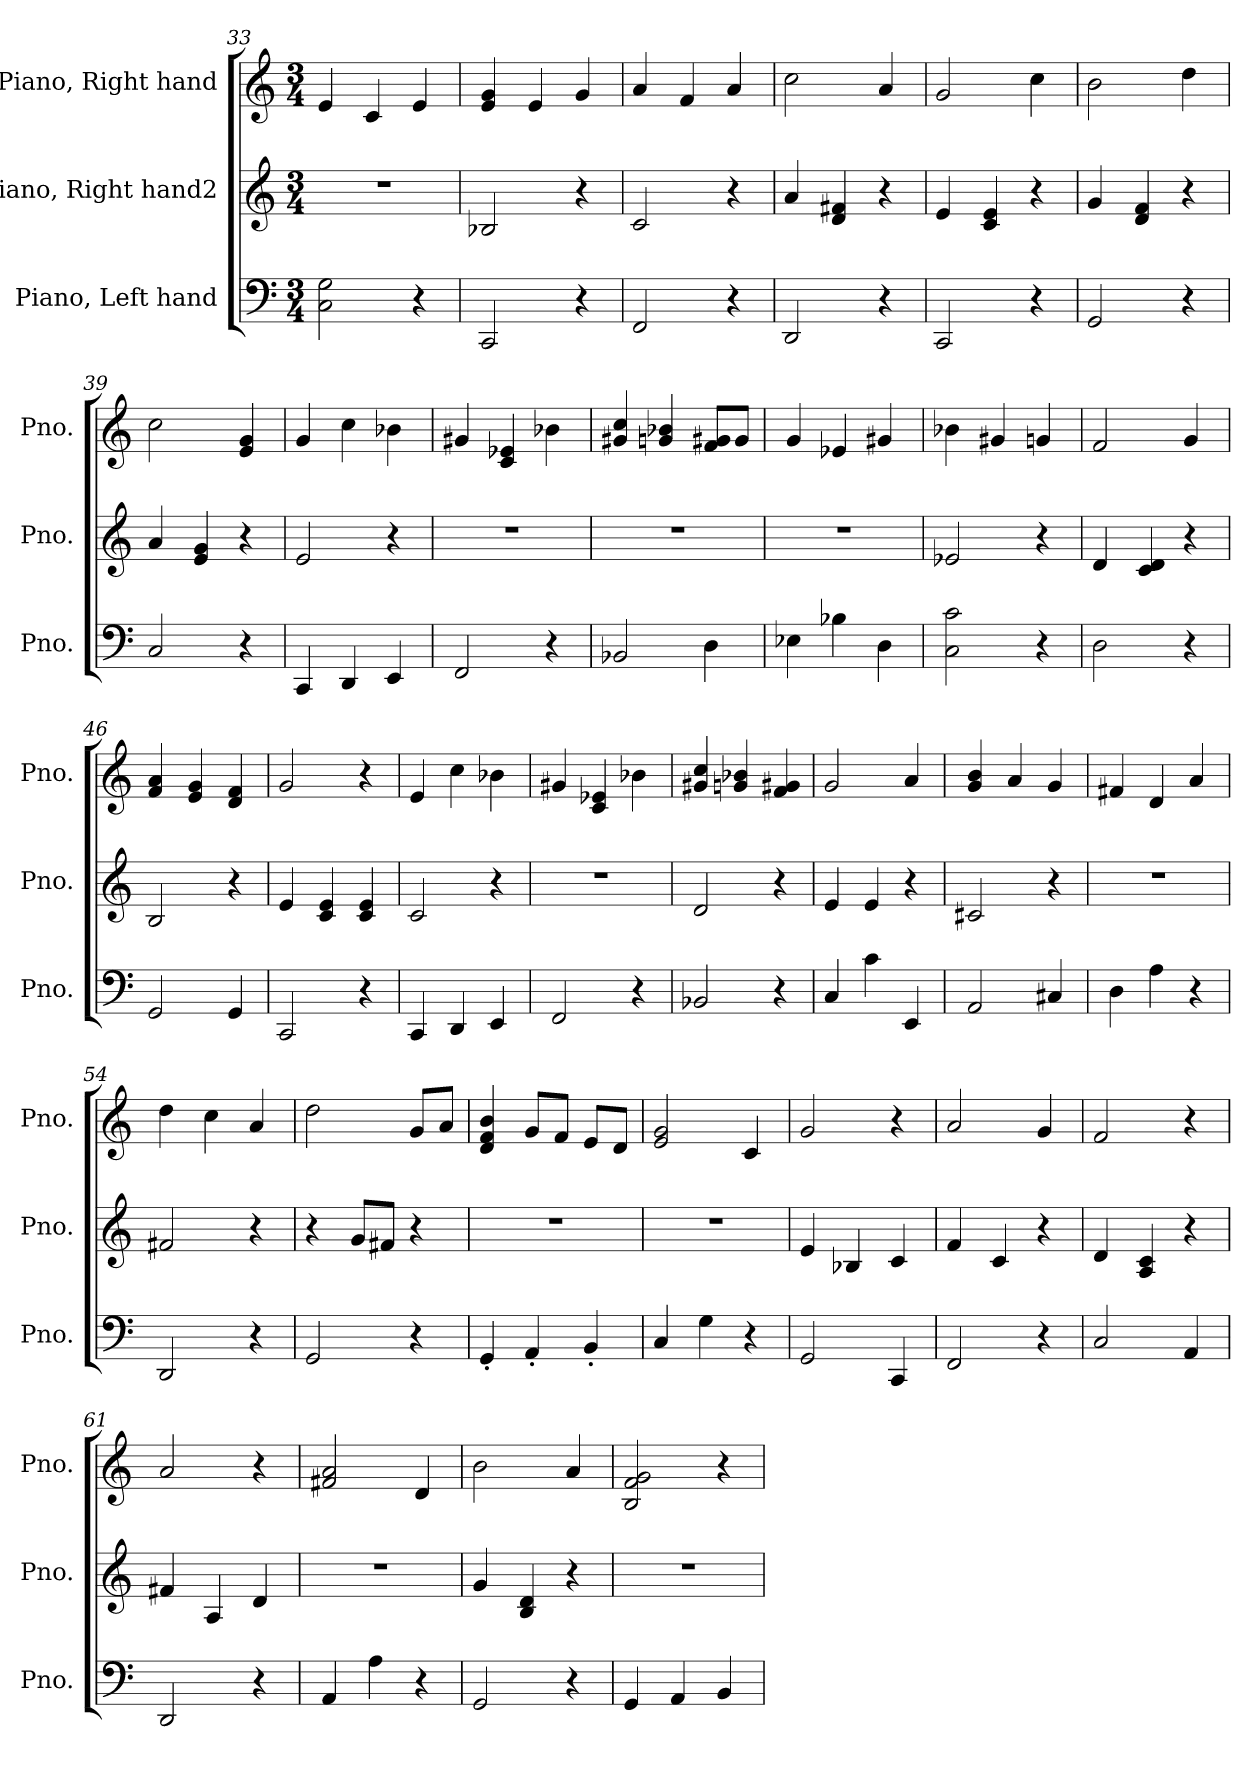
**kern	**kern	**kern
*part3	*part2	*part1
*staff3	*staff2	*staff1
*I"Piano, Left hand	*I"Piano, Right hand2	*I"Piano, Right hand
*I'Pno.	*I'Pno.	*I'Pno.
*clefF4	*clefG2	*clefG2
*k[]	*k[]	*k[]
*M3/4	*M3/4	*M3/4
=33	=33	=33
2C\ 2G\	2.r	4e/
.	.	4c/
4r	.	4e/
=34	=34	=34
2CC/	2B-X/	4e/ 4g/
.	.	4e/
4r	4r	4g/
=35	=35	=35
2FF/	2c/	4a/
.	.	4f/
4r	4r	4a/
!!LO:PB:g=z
=36	=36	=36
2DD/	4a/	2cc\
.	4d/ 4f#X/	.
4r	4r	4a/
=37	=37	=37
2CC/	4e/	2g/
.	4c/ 4e/	.
4r	4r	4cc\
=38	=38	=38
2GG/	4g/	2b\
.	4d/ 4f/	.
4r	4r	4dd\
=39	=39	=39
2C/	4a/	2cc\
.	4e/ 4g/	.
4r	4r	4e/ 4g/
=40	=40	=40
4CC/	2e/	4g/
4DD/	.	4cc\
4EE/	4r	4b-X\
=41	=41	=41
2FF/	2.r	4g#X/
.	.	4c/ 4e-X/
4r	.	4b-X\
=42	=42	=42
2BB-X/	2.r	4g#X/ 4cc/
.	.	4gn/ 4b-X/
4D\	.	8f/ 8g#X/L
.	.	8g#/J
=43	=43	=43
4E-X\	2.r	4g/
4B-X\	.	4e-X/
4D\	.	4g#X/
!!LO:LB:g=z
=44	=44	=44
2C\ 2c\	2e-X/	4b-X\
.	.	4g#X/
4r	4r	4gn/
=45	=45	=45
2D\	4d/	2f/
.	4c/ 4d/	.
4r	4r	4g/
=46	=46	=46
2GG/	2B/	4f/ 4a/
.	.	4e/ 4g/
4GG/	4r	4d/ 4f/
=47	=47	=47
2CC/	4e/	2g/
.	4c/ 4e/	.
4r	4c/ 4e/	4r
=48	=48	=48
4CC/	2c/	4e/
4DD/	.	4cc\
4EE/	4r	4b-X\
=49	=49	=49
2FF/	2.r	4g#X/
.	.	4c/ 4e-X/
4r	.	4b-X\
=50	=50	=50
2BB-X/	2d/	4g#X/ 4cc/
.	.	4gn/ 4b-X/
4r	4r	4f/ 4g#X/
=51	=51	=51
4C/	4e/	2g/
4c\	4e/	.
4EE/	4r	4a/
!!LO:LB:g=z
=52	=52	=52
2AA/	2c#X/	4g/ 4b/
.	.	4a/
4C#X/	4r	4g/
=53	=53	=53
4D\	2.r	4f#X/
4A\	.	4d/
4r	.	4a/
=54	=54	=54
2DD/	2f#X/	4dd\
.	.	4cc\
4r	4r	4a/
=55	=55	=55
2GG/	4r	2dd\
.	8g/L	.
.	8f#X/J	.
4r	4r	8g/L
.	.	8a/J
=56	=56	=56
4GG'/	2.r	4d/ 4f/ 4b/
4AA'/	.	8g/L
.	.	8f/J
4BB'/	.	8e/L
.	.	8d/J
=57	=57	=57
4C/	2.r	2e/ 2g/
4G\	.	.
4r	.	4c/
=58	=58	=58
2GG/	4e/	2g/
.	4B-X/	.
4CC/	4c/	4r
=59	=59	=59
2FF/	4f/	2a/
.	4c/	.
4r	4r	4g/
=60	=60	=60
2C/	4d/	2f/
.	4A/ 4c/	.
4AA/	4r	4r
!!LO:LB:g=z
=61	=61	=61
2DD/	4f#X/	2a/
.	4A/	.
4r	4d/	4r
=62	=62	=62
4AA/	2.r	2f#X/ 2a/
4A\	.	.
4r	.	4d/
=63	=63	=63
2GG/	4g/	2b\
.	4B/ 4d/	.
4r	4r	4a/
=64	=64	=64
4GG/	2.r	2B/ 2f/ 2g/
4AA/	.	.
4BB/	.	4r
=	=	=
*-	*-	*-
